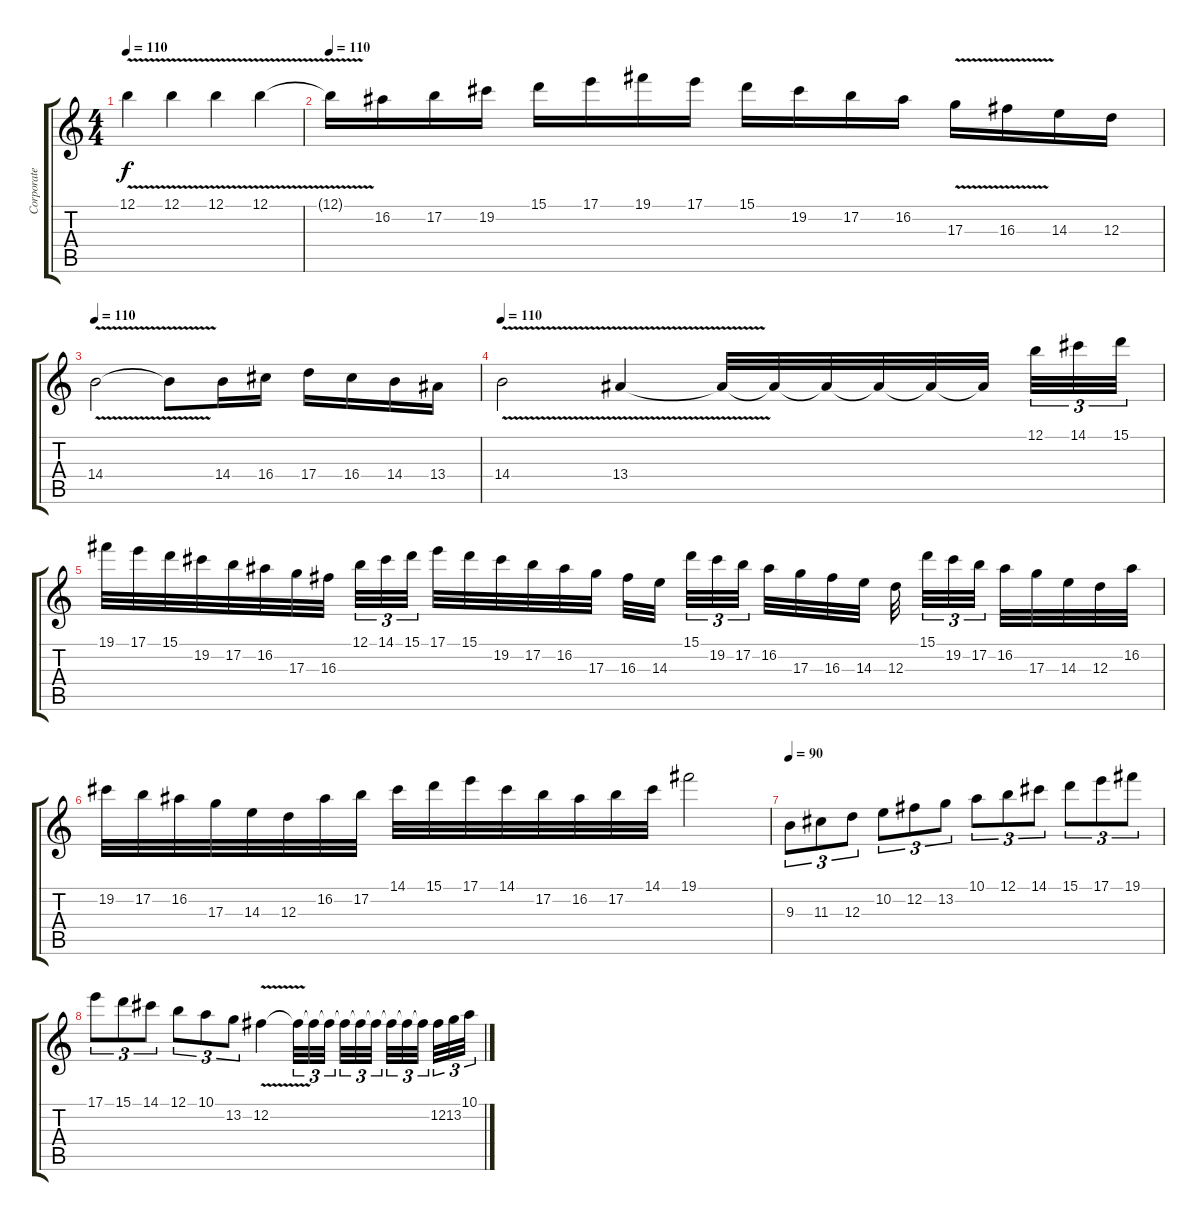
\track ("Corporate Death (R)" "Corporate ") {instrument distortionguitar}
\staff {score tabs}
\tuning (B3 Gb3 D3 A2 E2 B1) {hide}
\ts (4 4)
\tempo 110
\clef g2
\ks c
12.1{v}.4{dy f} 12.1{v}.4 12.1{v}.4 12.1{v}.4 |
\tempo 110
12.1{t}.16 16.2.16 17.2.16 19.2.16 15.1.16 17.1.16 19.1.16 17.1.16 15.1.16 19.2.16 17.2.16 16.2.16 17.3{v}.16 16.3{v}.16 14.3.16 12.3.16 |
\tempo 110
14.4{v}.2 14.4{t}.8 14.4.16 16.4.16 17.4.16 16.4.16 14.4.16 13.4.16 |
\tempo 110
14.4{v}.2 13.4{v}.4 13.4{t}.32 13.4{t}.32 13.4{t}.32 13.4{t}.32 13.4{t}.32 13.4{t}.32 12.1.32{tu (3 2)} 14.1.32{tu (3 2)} 15.1.32{tu (3 2)} |
19.1.32 17.1.32 15.1.32 19.2.32 17.2.32 16.2.32 17.3.32 16.3.32 12.1.32{tu (3 2)} 14.1.32{tu (3 2)} 15.1.32{tu (3 2)} 17.1.32 15.1.32 19.2.32 17.2.32 16.2.32 17.3.32 16.3.32 14.3.32 15.1.32{tu (3 2)} 19.2.32{tu (3 2)} 17.2.32{tu (3 2)} 16.2.32 17.3.32 16.3.32 14.3.32 12.3.32 15.1.32{tu (3 2)} 19.2.32{tu (3 2)} 17.2.32{tu (3 2)} 16.2.32 17.3.32 14.3.32 12.3.32 16.2.32 |
19.2.32 17.2.32 16.2.32 17.3.32 14.3.32 12.3.32 16.2.32 17.2.32 14.1.32 15.1.32 17.1.32 14.1.32 17.2.32 16.2.32 17.2.32 14.1.32 19.1.2 |
\tempo 90
9.3.8{tu (3 2)} 11.3.8{tu (3 2)} 12.3.8{tu (3 2)} 10.2.8{tu (3 2)} 12.2.8{tu (3 2)} 13.2.8{tu (3 2)} 10.1.8{tu (3 2)} 12.1.8{tu (3 2)} 14.1.8{tu (3 2)} 15.1.8{tu (3 2)} 17.1.8{tu (3 2)} 19.1.8{tu (3 2)} |
17.1.8{tu (3 2)} 15.1.8{tu (3 2)} 14.1.8{tu (3 2)} 12.1.8{tu (3 2)} 10.1.8{tu (3 2)} 13.2.8{tu (3 2)} 12.2{v}.4 12.2{t}.32{tu (3 2)} 12.2{t}.32{tu (3 2)} 12.2{t}.32{tu (3 2)} 12.2{t}.32{tu (3 2)} 12.2{t}.32{tu (3 2)} 12.2{t}.32{tu (3 2)} 12.2{t}.32{tu (3 2)} 12.2{t}.32{tu (3 2)} 12.2{t}.32{tu (3 2)} 12.2.32{tu (3 2)} 13.2.32{tu (3 2)} 10.1.32{tu (3 2)}
